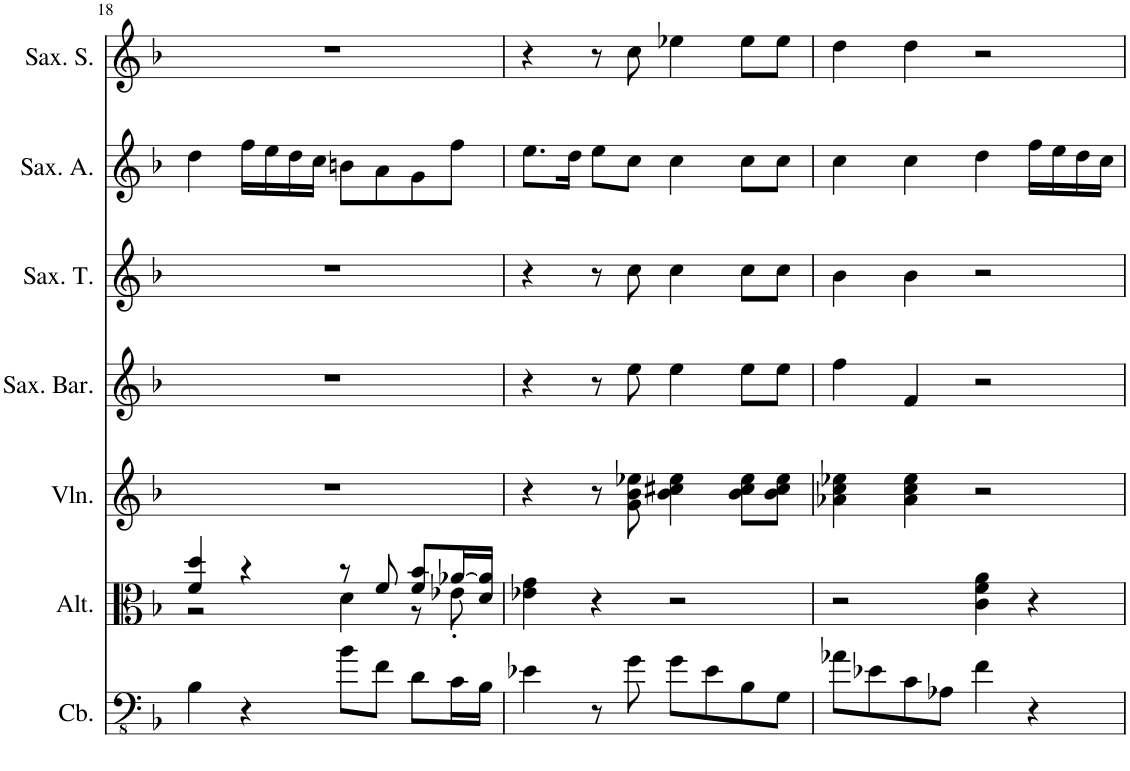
**kern	**kern	**kern	**kern	**kern	**kern	**kern
*part7	*part6	*part5	*part4	*part3	*part2	*part1
*staff7	*staff6	*staff5	*staff4	*staff3	*staff2	*staff1
*I"Contrebasse, Contrabass Accomp	*I"Alto, Viola Accomp	*I"Violon, Violin Accomp	*I"Saxophone Baryton, Baritone Sax	*I"Saxophone Ténor, Tenor Sax	*I"Saxophone Alto, Alto Sax	*I"Saxophone Soprano, Soprano Sax
*I'Cb.	*I'Alt.	*I'Vln.	*I'Sax. Bar.	*I'Sax. T.	*I'Sax. A.	*I'Sax. S.
!!LO:PB:g=z
*clefFv4	*clefC3	*clefG2	*clefG2	*clefG2	*clefG2	*clefG2
*Trd7c12	*	*	*Trd12c21	*Trd8c14	*Trd5c9	*Trd1c2
*k[b-]	*k[b-]	*k[b-]	*k[b-]	*k[b-]	*k[b-]	*k[b-]
*M4/4	*M4/4	*M4/4	*M4/4	*M4/4	*M4/4	*M4/4
=18	=18	=18	=18	=18	=18	=18
*	*^	*	*	*	*	*
4BB-\	4f/ 4dd/	2r	1r	1r	1r	4dd\	1r
4r	4r	.	.	.	.	16ff\LL	.
.	.	.	.	.	.	16ee\	.
.	.	.	.	.	.	16dd\	.
.	.	.	.	.	.	16cc\JJ	.
8B-\L	8r	4d\	.	.	.	8bn\L	.
8F\J	8f/	.	.	.	.	8a\	.
8D\L	8f/ 8b-/L	8r	.	.	.	8g\	.
16C\L	[16a-X/L	8e-X'\	.	.	.	8ff\J	.
16BB-\JJ	16d/ 16a-/]JJ	.	.	.	.	.	.
*	*v	*v	*	*	*	*	*
=19	=19	=19	=19	=19	=19	=19
4E-X\	4e-X\ 4g\	4r	4r	4r	8.ee\L	4r
.	.	.	.	.	16dd\Jk	.
8r	4r	8r	8r	8r	8ee\L	8r
8G\	.	8g\ 8b-\ 8ee-X\	8ee\	8cc\	8cc\J	8cc\
8G\L	2r	4b-\ 4cc#X\ 4ee-\	4ee\	4cc\	4cc\	4ee-X\
8E-\	.	.	.	.	.	.
8BB-\	.	8b-\ 8cc#\ 8ee-\L	8ee\L	8cc\L	8cc\L	8ee-\L
8GG\J	.	8b-\ 8cc#\ 8ee-\J	8ee\J	8cc\J	8cc\J	8ee-\J
=20	=20	=20	=20	=20	=20	=20
8A-X\L	2r	4a-X\ 4cc\ 4ee-X\	4ff\	4b-\	4cc\	4dd\
8E-X\	.	.	.	.	.	.
8C\	.	4a-\ 4cc\ 4ee-\	4f/	4b-\	4cc\	4dd\
8AA-X\J	.	.	.	.	.	.
4F\	4c\ 4f\ 4a\	2r	2r	2r	4dd\	2r
4r	4r	.	.	.	16ff\LL	.
.	.	.	.	.	16ee\	.
.	.	.	.	.	16dd\	.
.	.	.	.	.	16cc\JJ	.
=	=	=	=	=	=	=
*-	*-	*-	*-	*-	*-	*-
